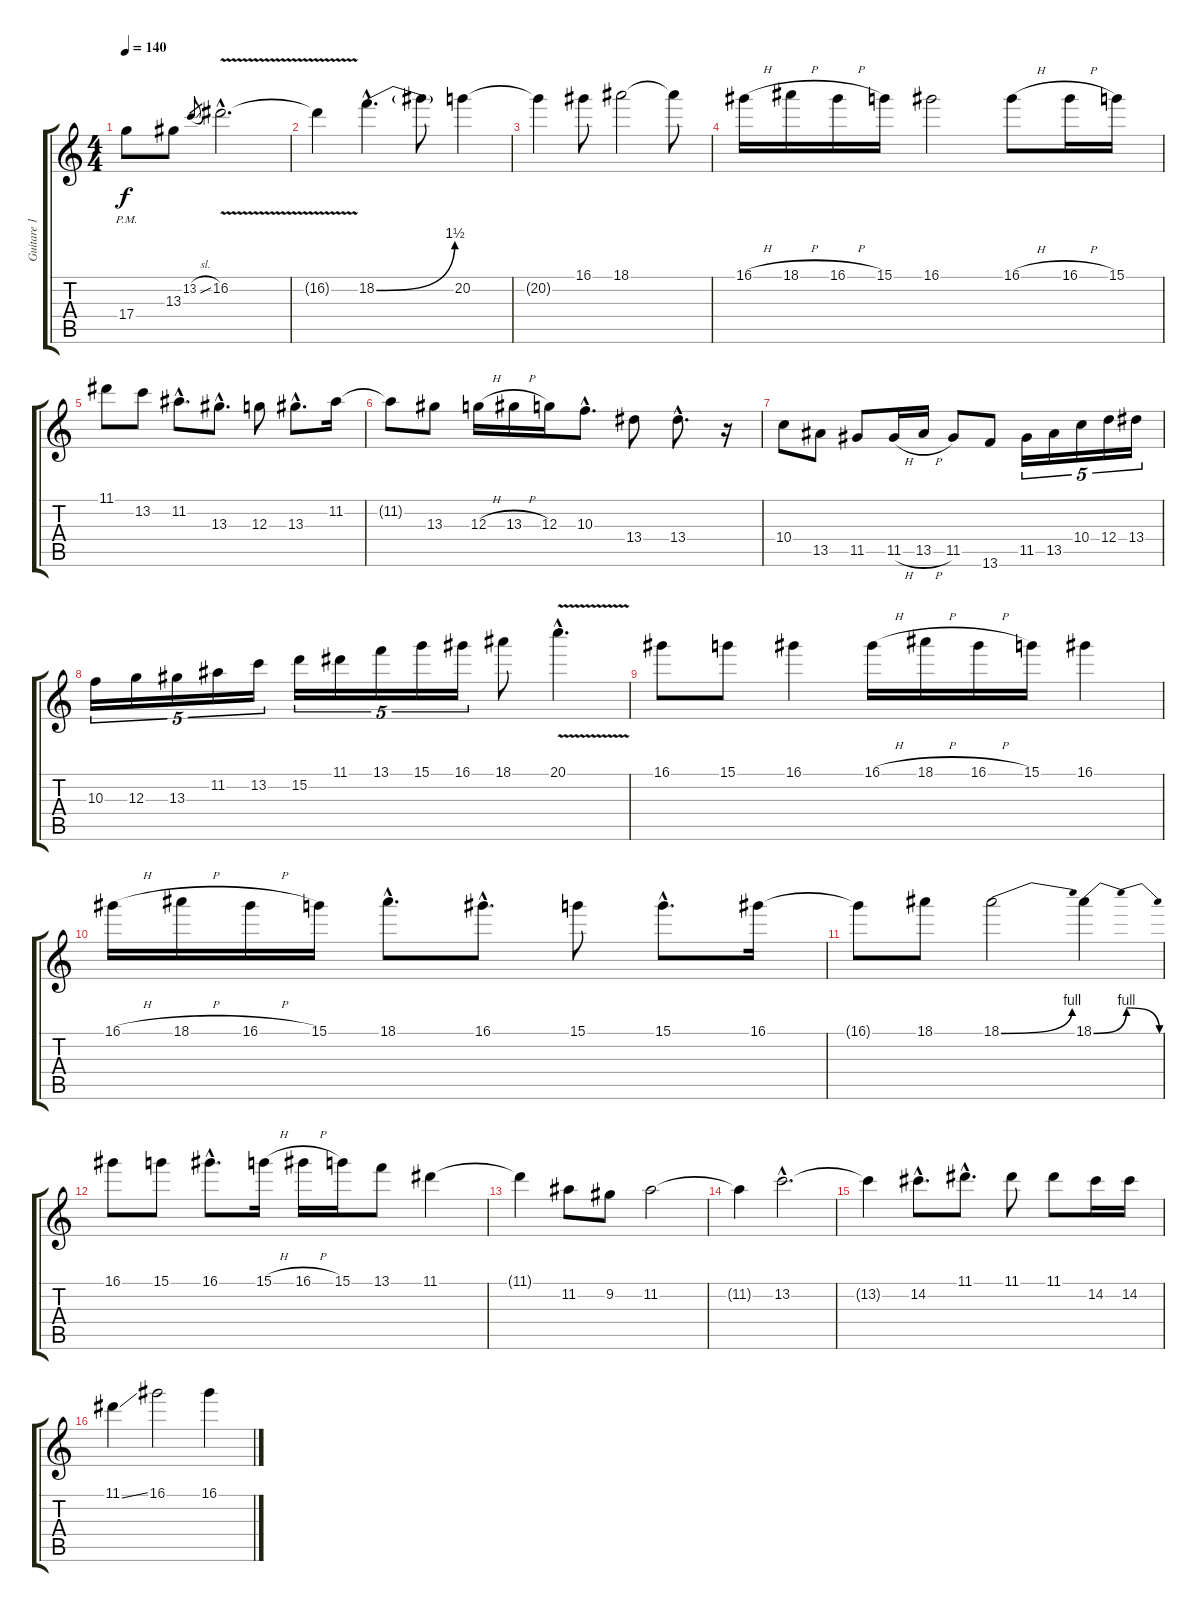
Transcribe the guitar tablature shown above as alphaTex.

\track ("Guitare 1" "Guitare 1") {instrument distortionguitar}
\staff {score tabs}
\tuning (E4 B3 G3 D3 A2 E2) {hide}
\ts (4 4)
\tempo 140
\clef g2
\ks c
17.4{pm}.8{dy f} 13.3.8 13.2{sl}.8{gr} 16.2{v hac}.2{d} |
16.2{t}.4 18.2{be (bend 0 0 60 6) hac}.4{d} 18.2{t}.8 20.2.4 |
20.2{t}.4 16.1.8 18.1.2 18.1{t}.8 |
16.1{h}.16 18.1{h}.16 16.1{h}.16 15.1.16 16.1.2 16.1{h}.8 16.1{h}.16 15.1.16 |
11.1.8 13.2.8 11.2{hac}.8{d} 13.3{hac}.8{d} 12.3.8 13.3{hac}.8{d} 11.2.16 |
11.2{t}.8 13.3.8 12.3{h}.16 13.3{h}.16 12.3.16 10.3{hac}.8{d} 13.4.8 13.4{hac}.8{d} r.16 |
10.4.8 13.5.8 11.5.8 11.5{h}.16 13.5{h}.16 11.5.8 13.6.8 11.5.16{tu (5 4)} 13.5.16{tu (5 4)} 10.4.16{tu (5 4)} 12.4.16{tu (5 4)} 13.4.16{tu (5 4)} |
10.3.16{tu (5 4)} 12.3.16{tu (5 4)} 13.3.16{tu (5 4)} 11.2.16{tu (5 4)} 13.2.16{tu (5 4)} 15.2.16{tu (5 4)} 11.1.16{tu (5 4)} 13.1.16{tu (5 4)} 15.1.16{tu (5 4)} 16.1.16{tu (5 4)} 18.1.8 20.1{v hac}.4{d} |
16.1.8 15.1.8 16.1.4 16.1{h}.16 18.1{h}.16 16.1{h}.16 15.1.16 16.1.4 |
16.1{h}.16 18.1{h}.16 16.1{h}.16 15.1.16 18.1{hac}.8{d} 16.1{hac}.8{d} 15.1.8 15.1{hac}.8{d} 16.1.16 |
16.1{t}.8 18.1.8 18.1{be (bend 0 0 60 4)}.2 18.1{be (bendrelease 0 0 15 4 45 4 60 0)}.4 |
16.1.8 15.1.8 16.1{hac}.8{d} 15.1{h}.16 16.1{h}.16 15.1.16 13.1.8 11.1.4 |
11.1{t}.4 11.2.8 9.2.8 11.2.2 |
11.2{t}.4 13.2{hac}.2{d} |
13.2{t}.4 14.2{hac}.8{d} 11.1{hac}.8{d} 11.1.8 11.1.8 14.2.16 14.2.16 |
11.1{ss}.4 16.1.2 16.1.4
